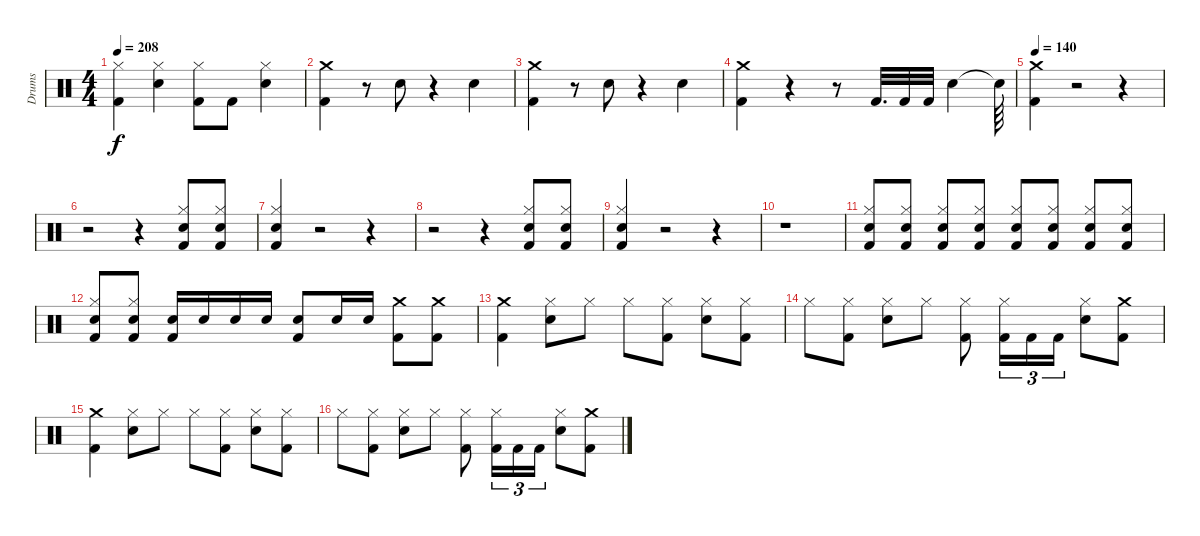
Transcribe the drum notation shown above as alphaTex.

\track ("Drums" "Drums") {instrument percussion}
\staff {score}
\articulation defaults
\ts (4 4)
\tempo 208
\clef neutral
\ks c
("Kick (hit) 2" "Hi-Hat (closed)").4{dy f} ("Snare (hit) 2" "Hi-Hat (closed)").4 ("Kick (hit) 2" "Hi-Hat (closed)").8 "Kick (hit) 2".8 ("Snare (hit) 2" "Hi-Hat (closed)").4 |
("Kick (hit) 2" "Crash medium (hit)").4 r.8 "Snare (hit) 2".8 r.4 "Snare (hit) 2".4 |
("Kick (hit) 2" "Crash medium (hit)").4 r.8 "Snare (hit) 2".8 r.4 "Snare (hit) 2".4 |
("Kick (hit) 2" "Crash medium (hit)").4 r.4 r.8 "Kick (hit) 2".32{d} "Kick (hit) 2".32 "Kick (hit) 2".32 "Snare (hit) 2".4 "Snare (hit)"{t}.64 |
\tempo 140
("Kick (hit) 2" "Crash medium (hit)").4 r.2 r.4 |
r.2 r.4 ("Kick (hit) 2" "Snare (hit) 2" "Hi-Hat (closed)").8 ("Hi-Hat (closed)" "Snare (hit) 2" "Kick (hit) 2").8 |
("Kick (hit) 2" "Snare (hit) 2" "Hi-Hat (closed)").4 r.2 r.4 |
r.2 r.4 ("Kick (hit) 2" "Snare (hit) 2" "Hi-Hat (closed)").8 ("Hi-Hat (closed)" "Snare (hit) 2" "Kick (hit) 2").8 |
("Kick (hit) 2" "Snare (hit) 2" "Hi-Hat (closed)").4 r.2 r.4 |
r.1 |
("Snare (hit) 2" "Hi-Hat (closed)" "Kick (hit) 2").8 ("Hi-Hat (closed)" "Snare (hit) 2" "Kick (hit) 2").8 ("Snare (hit) 2" "Hi-Hat (closed)" "Kick (hit) 2").8 ("Hi-Hat (closed)" "Snare (hit) 2" "Kick (hit) 2").8 ("Snare (hit) 2" "Hi-Hat (closed)" "Kick (hit) 2").8 ("Hi-Hat (closed)" "Snare (hit) 2" "Kick (hit) 2").8 ("Snare (hit) 2" "Hi-Hat (closed)" "Kick (hit) 2").8 ("Hi-Hat (closed)" "Snare (hit) 2" "Kick (hit) 2").8 |
("Snare (hit) 2" "Hi-Hat (closed)" "Kick (hit) 2").8 ("Hi-Hat (closed)" "Snare (hit) 2" "Kick (hit) 2").8 ("Kick (hit) 2" "Snare (hit) 2").16 "Snare (hit) 2".16 "Snare (hit) 2".16 "Snare (hit) 2".16 ("Kick (hit) 2" "Snare (hit) 2").8 "Snare (hit) 2".16 "Snare (hit) 2".16 ("Crash medium (hit)" "Kick (hit) 2").8 ("Crash medium (hit)" "Kick (hit) 2").8 |
("Kick (hit) 2" "Crash medium (hit)").4 ("Snare (hit) 2" "Hi-Hat (closed)").8 "Hi-Hat (closed)".8 "Hi-Hat (closed)".8 ("Kick (hit) 2" "Hi-Hat (closed)").8 ("Snare (hit) 2" "Hi-Hat (closed)").8 ("Kick (hit) 2" "Hi-Hat (closed)").8 |
"Hi-Hat (closed)".8 ("Kick (hit) 2" "Hi-Hat (closed)").8 ("Snare (hit) 2" "Hi-Hat (closed)").8 "Hi-Hat (closed)".8 ("Kick (hit) 2" "Hi-Hat (closed)").8 ("Kick (hit) 2" "Hi-Hat (closed)").16{tu (3 2)} "Kick (hit) 2".16{tu (3 2)} "Kick (hit) 2".16{tu (3 2)} ("Snare (hit) 2" "Hi-Hat (closed)").8 ("Kick (hit) 2" "Crash medium (hit)").8 |
("Kick (hit) 2" "Crash medium (hit)").4 ("Snare (hit) 2" "Hi-Hat (closed)").8 "Hi-Hat (closed)".8 "Hi-Hat (closed)".8 ("Kick (hit) 2" "Hi-Hat (closed)").8 ("Snare (hit) 2" "Hi-Hat (closed)").8 ("Kick (hit) 2" "Hi-Hat (closed)").8 |
"Hi-Hat (closed)".8 ("Kick (hit) 2" "Hi-Hat (closed)").8 ("Snare (hit) 2" "Hi-Hat (closed)").8 "Hi-Hat (closed)".8 ("Kick (hit) 2" "Hi-Hat (closed)").8 ("Kick (hit) 2" "Hi-Hat (closed)").16{tu (3 2)} "Kick (hit) 2".16{tu (3 2)} "Kick (hit) 2".16{tu (3 2)} ("Snare (hit) 2" "Hi-Hat (closed)").8 ("Kick (hit) 2" "Crash medium (hit)").8
